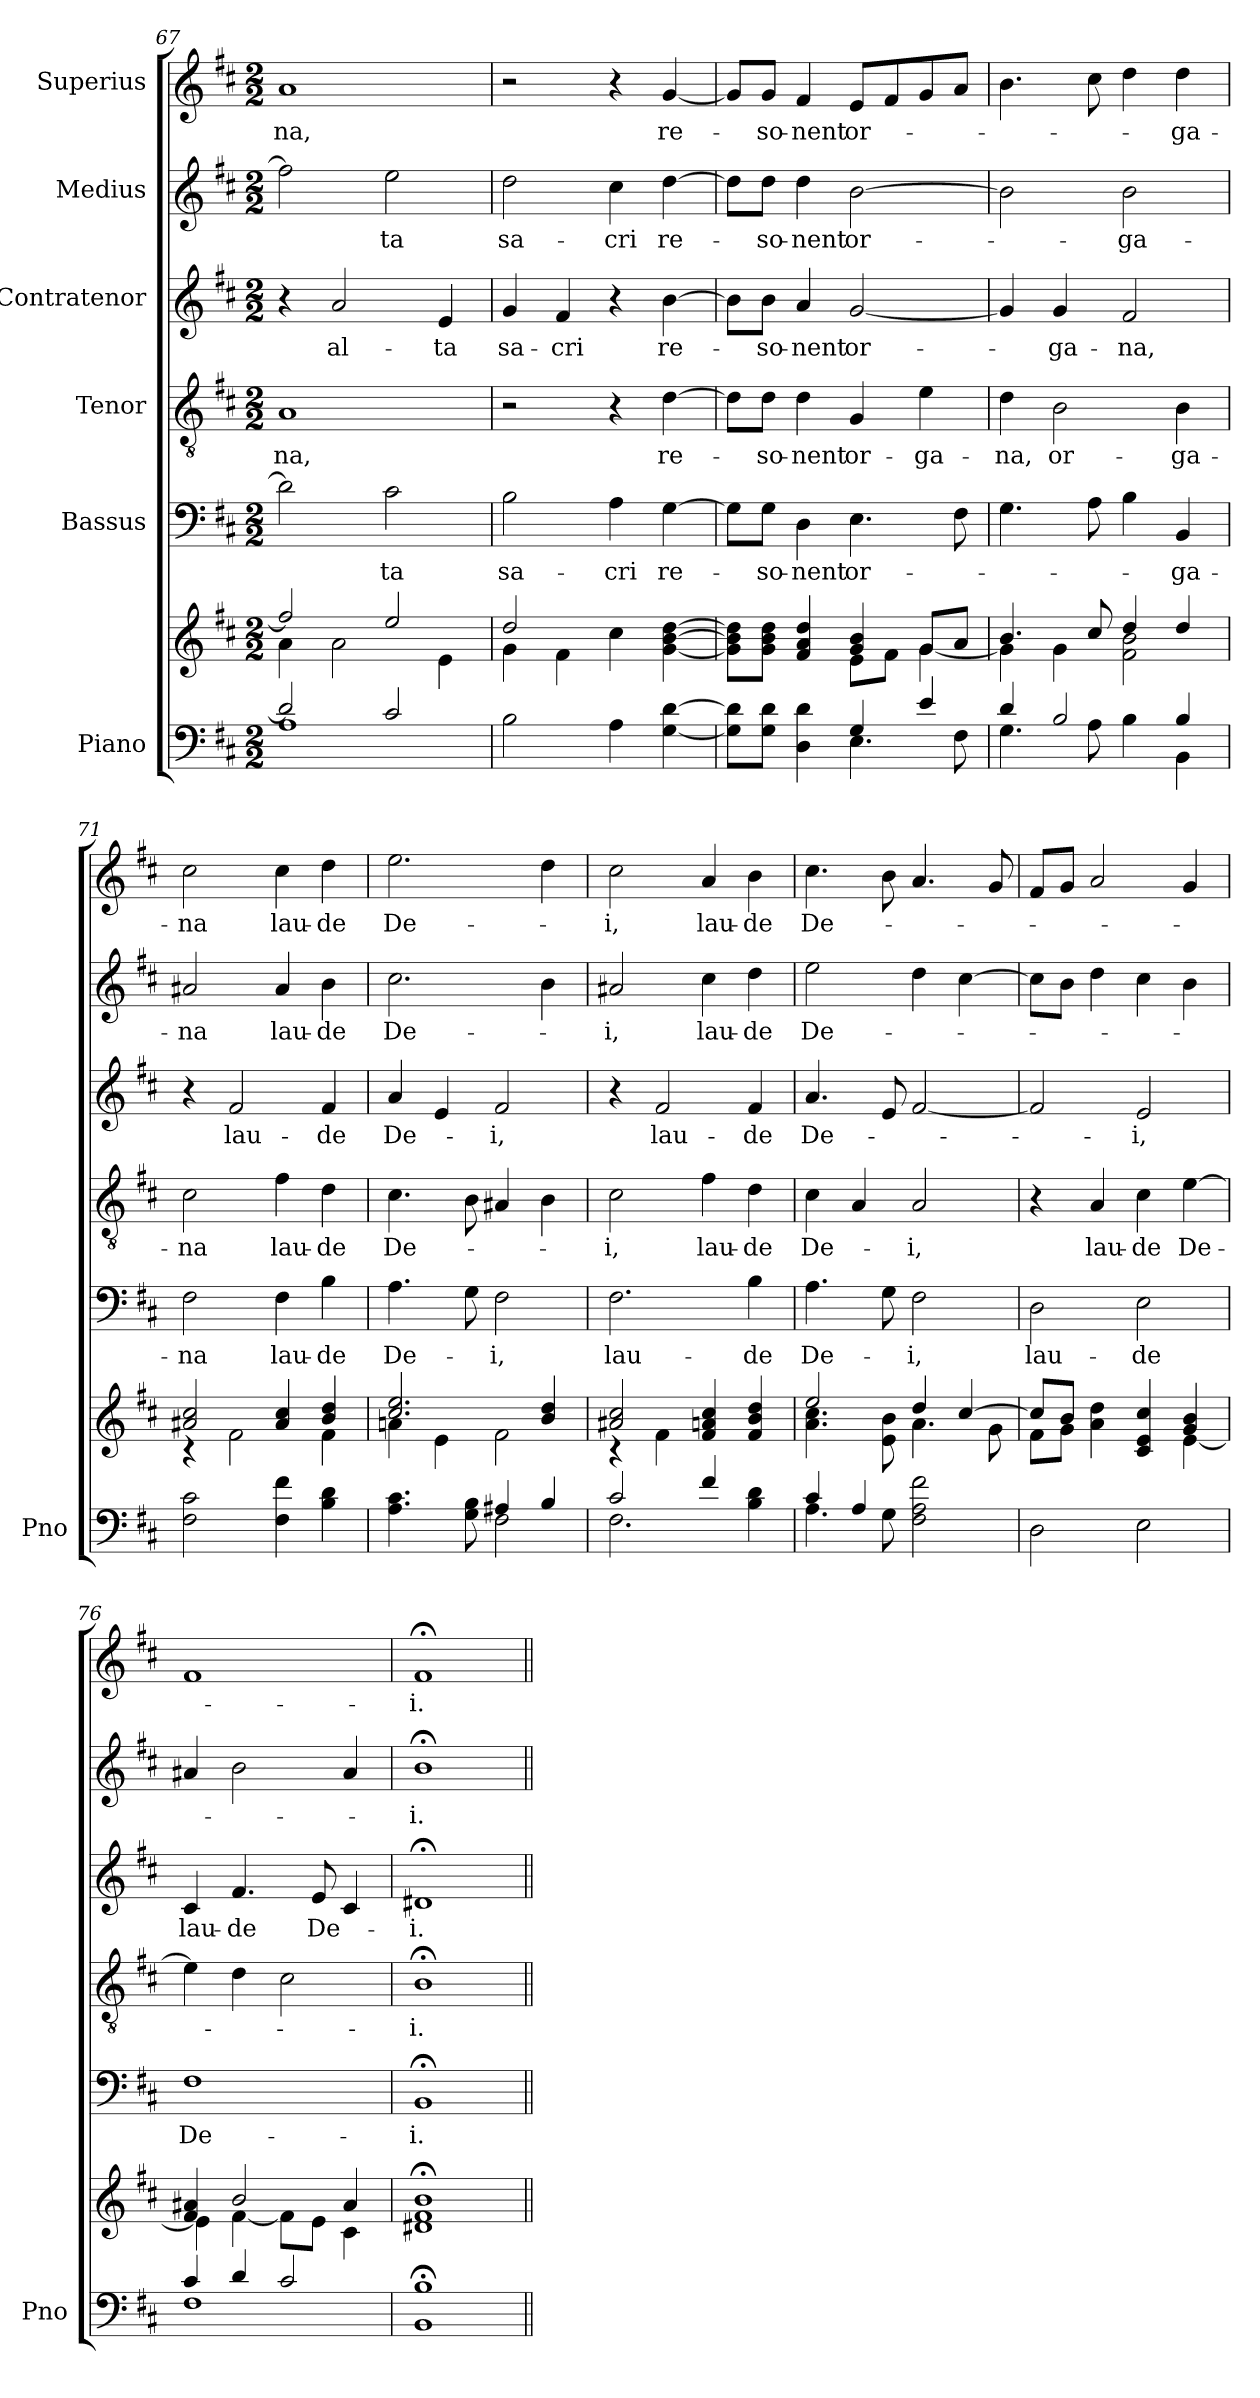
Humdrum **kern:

**kern	**kern	**kern	**text	**kern	**text	**kern	**text	**kern	**text	**kern	**text
*part6	*part6	*part5	*part5	*part4	*part4	*part3	*part3	*part2	*part2	*part1	*part1
*staff7	*staff6	*staff5	*staff5	*staff4	*staff4	*staff3	*staff3	*staff2	*staff2	*staff1	*staff1
*I"Piano	*	*I"Bassus	*	*I"Tenor	*	*I"Contratenor	*	*I"Medius	*	*I"Superius	*
*I'Pno	*	*	*	*	*	*	*	*	*	*	*
*clefF4	*clefG2	*clefF4	*	*clefGv2	*	*clefG2	*	*clefG2	*	*clefG2	*
*k[f#c#]	*k[f#c#]	*k[f#c#]	*	*k[f#c#]	*	*k[f#c#]	*	*k[f#c#]	*	*k[f#c#]	*
*M2/2	*M2/2	*M2/2	*	*M2/2	*	*M2/2	*	*M2/2	*	*M2/2	*
=67	=67	=67	=67	=67	=67	=67	=67	=67	=67	=67	=67
*^	*^	*	*	*	*	*	*	*	*	*	*
2d/]	1A	2ff#/]	4a\	2d\]	.	1A	-na,	4r	.	2ff#\]	.	1a	-na,
.	.	.	2a\	.	.	.	.	2a/	al-	.	.	.	.
2c#/	.	2ee/	.	2c#\	-ta	.	.	.	.	2ee\	-ta	.	.
.	.	.	4e\	.	.	.	.	4e/	-ta	.	.	.	.
*v	*v	*	*	*	*	*	*	*	*	*	*	*	*
=68	=68	=68	=68	=68	=68	=68	=68	=68	=68	=68	=68	=68
2B\	2dd/	4g\	2B\	sa-	2r	.	4g/	sa-	2dd\	sa-	2r	.
.	.	4f#\	.	.	.	.	4f#/	-cri	.	.	.	.
4A\	4cc#\	2ryy	4A\	-cri	4r	.	4r	.	4cc#\	-cri	4r	.
[4G\ [4d\	[4g\ [4b\ [4dd\	.	[4G\	re-	[4d\	re-	[4b\	re-	[4dd\	re-	[4g/	re-
=69	=69	=69	=69	=69	=69	=69	=69	=69	=69	=69	=69	=69
*^	*	*	*	*	*	*	*	*	*	*	*	*
8G\] 8d\]L	2ryy	8g\] 8b\] 8dd\]L	2ryy	8G\L]	.	8d\L]	.	8b\L]	.	8dd\L]	.	8g/L]	.
8G\ 8d\J	.	8g\ 8b\ 8dd\J	.	8G\J	-so-	8d\J	-so-	8b\J	-so-	8dd\J	-so-	8g/J	-so-
4D\ 4d\	.	4f#/ 4a/ 4dd/	.	4D\	-nent	4d\	-nent	4a/	-nent	4dd\	-nent	4f#/	-nent
4G/	4.E\	4g/ 4b/	8e\L	4.E\	or-	4G/	or-	[2g/	or-	[2b\	or-	8e/L	or-
.	.	.	8f#\J	.	.	.	.	.	.	.	.	8f#/	.
4e/	.	8g/L	[4g\	.	.	4e\	-ga-	.	.	.	.	8g/	.
.	8F#\	8a/J	.	8F#\	.	.	.	.	.	.	.	8a/J	.
=70	=70	=70	=70	=70	=70	=70	=70	=70	=70	=70	=70	=70	=70
4d/	4.G\	4.b/	4g\]	4.G\	.	4d\	-na,	4g/]	.	2b\]	.	4.b\	.
2B/	.	.	4g\	.	.	2B\	or-	4g/	-ga-	.	.	.	.
.	8A\	8cc#/	.	8A\	.	.	.	.	.	.	.	8cc#\	.
.	4B\	4dd/	2f#\ 2b\	4B\	.	.	.	2f#/	-na,	2b\	-ga-	4dd\	.
4B/	4BB\	4dd/	.	4BB/	-ga-	4B\	-ga-	.	.	.	.	4dd\	-ga-
*v	*v	*	*	*	*	*	*	*	*	*	*	*	*
=71	=71	=71	=71	=71	=71	=71	=71	=71	=71	=71	=71	=71
2F#\ 2c#\	2a#X/ 2cc#/	4r	2F#\	-na	2c#\	-na	4r	.	2a#X/	-na	2cc#\	-na
.	.	2f#\	.	.	.	.	2f#/	lau-	.	.	.	.
4F#\ 4f#\	4a#/ 4cc#/	.	4F#\	lau-	4f#\	lau-	.	.	4a#/	lau-	4cc#\	lau-
4B\ 4d\	4b/ 4dd/	4f#\	4B\	-de	4d\	-de	4f#/	-de	4b\	-de	4dd\	-de
=72	=72	=72	=72	=72	=72	=72	=72	=72	=72	=72	=72	=72
*^	*	*	*	*	*	*	*	*	*	*	*	*
4.A\ 4.c#\	2ryy	2.cc#/ 2.ee/	4an\	4.A\	De-	4.c#\	De-	4a/	De-	2.cc#\	De-	2.ee\	De-
.	.	.	4e\	.	.	.	.	4e/	.	.	.	.	.
8G\ 8B\	.	.	.	8G\	.	8B\	.	.	.	.	.	.	.
4A#X/	2F#\	.	2f#\	2F#\	-i,	4A#X/	.	2f#/	-i,	.	.	.	.
4B/	.	4b/ 4dd/	.	.	.	4B\	.	.	.	4b\	.	4dd\	.
=73	=73	=73	=73	=73	=73	=73	=73	=73	=73	=73	=73	=73	=73
2c#/	2.F#\	2a#X/ 2cc#/	4r	2.F#\	lau-	2c#\	-i,	4r	.	2a#X/	-i,	2cc#\	-i,
.	.	.	4f#\	.	.	.	.	2f#/	lau-	.	.	.	.
4f#/	.	4f#/ 4an/ 4cc#/	2ryy	.	.	4f#\	lau-	.	.	4cc#\	lau-	4a/	lau-
4B\ 4d\	4ryy	4f#/ 4b/ 4dd/	.	4B\	-de	4d\	-de	4f#/	-de	4dd\	-de	4b\	-de
=74	=74	=74	=74	=74	=74	=74	=74	=74	=74	=74	=74	=74	=74
4c#/	4.A\	2ee/	4.a\ 4.cc#\	4.A\	De-	4c#\	De-	4.a/	De-	2ee\	De-	4.cc#\	De-
4A/	.	.	.	.	.	4A/	.	.	.	.	.	.	.
.	8G\	.	8e\ 8b\	8G\	.	.	.	8e/	.	.	.	8b\	.
2F#\ 2A\ 2f#\	2ryy	4dd/	4.a\	2F#\	-i,	2A/	-i,	[2f#/	.	4dd\	.	4.a/	.
.	.	[4cc#/	.	.	.	.	.	.	.	[4cc#\	.	.	.
.	.	.	8g\	.	.	.	.	.	.	.	.	8g/	.
*v	*v	*	*	*	*	*	*	*	*	*	*	*	*
=75	=75	=75	=75	=75	=75	=75	=75	=75	=75	=75	=75	=75
2D\	8cc#/L]	8f#\L	2D\	lau-	4r	.	2f#/]	.	8cc#\L]	.	8f#/L	.
.	8b/J	8g\J	.	.	.	.	.	.	8b\J	.	8g/J	.
.	4a\ 4dd\	2ryy	.	.	4A/	lau-	.	.	4dd\	.	2a/	.
2E\	4c#/ 4e/ 4cc#/	.	2E\	-de	4c#\	-de	2e/	-i,	4cc#\	.	.	.
.	4g/ 4b/	[4e\	.	.	[4e\	De-	.	.	4b\	.	4g/	.
=76	=76	=76	=76	=76	=76	=76	=76	=76	=76	=76	=76	=76
*^	*	*	*	*	*	*	*	*	*	*	*	*
4c#/	1F#	4f#/ 4a#X/	4e\]	1F#	De-	4e\]	.	4c#/	lau-	4a#X/	.	1f#	.
4d/	.	2b/	[4f#\	.	.	4d\	.	4.f#/	-de	2b\	.	.	.
2c#/	.	.	8f#\L]	.	.	2c#\	.	.	.	.	.	.	.
.	.	.	8e\J	.	.	.	.	8e/	De-	.	.	.	.
.	.	4a#/	4c#\	.	.	.	.	4c#/	.	4a#/	.	.	.
*v	*v	*	*	*	*	*	*	*	*	*	*	*	*
*	*v	*v	*	*	*	*	*	*	*	*	*	*
=77	=77	=77	=77	=77	=77	=77	=77	=77	=77	=77	=77
1BB;< 1B;<	1d#X;< 1f#;< 1b;<	1BB;<	-i.	1B;<	-i.	1d#X;<	-i.	1b;<	-i.	1f#;<	-i.
=||	=||	=||	=||	=||	=||	=||	=||	=||	=||	=||	=||
*-	*-	*-	*-	*-	*-	*-	*-	*-	*-	*-	*-
